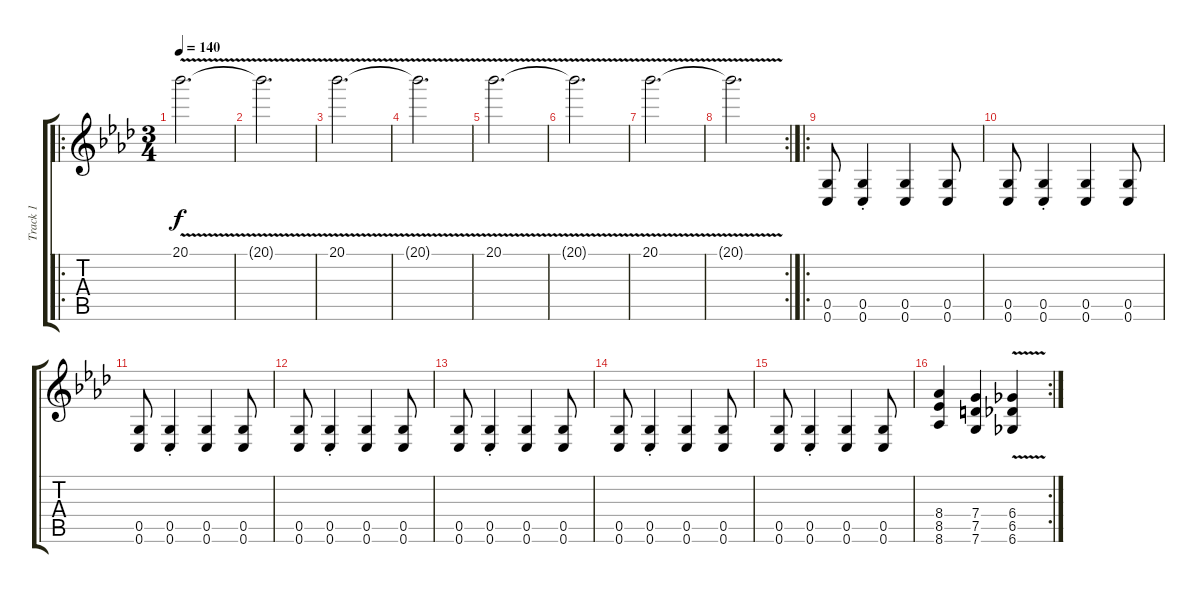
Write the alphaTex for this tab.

\track ("Track 1" "Track 1") {instrument distortionguitar}
\staff {score tabs}
\tuning (D4 A3 F3 C3 G2 C2) {hide}
\ro
\ts (3 4)
\tempo 140
\clef g2
\ks ab
20.1{v}.2{d dy f} |
20.1{t}.2{d} |
20.1{v}.2{d} |
20.1{t}.2{d} |
20.1{v}.2{d} |
20.1{t}.2{d} |
20.1{v}.2{d} |
\rc 2
20.1{t}.2{d} |
\ro
(0.5 0.6).8{volume 11 instrument distortionguitar} (0.5{st} 0.6{st}).4 (0.5 0.6).4 (0.5 0.6).8 |
(0.5 0.6).8 (0.5{st} 0.6{st}).4 (0.5 0.6).4 (0.5 0.6).8 |
(0.5 0.6).8 (0.5{st} 0.6{st}).4 (0.5 0.6).4 (0.5 0.6).8 |
(0.5 0.6).8 (0.5{st} 0.6{st}).4 (0.5 0.6).4 (0.5 0.6).8 |
(0.5 0.6).8 (0.5{st} 0.6{st}).4 (0.5 0.6).4 (0.5 0.6).8 |
(0.5 0.6).8 (0.5{st} 0.6{st}).4 (0.5 0.6).4 (0.5 0.6).8 |
(0.5 0.6).8 (0.5{st} 0.6{st}).4 (0.5 0.6).4 (0.5 0.6).8 |
\rc 2
(8.4 8.5 8.6).4 (7.4 7.5 7.6).4 (6.4{v} 6.5{v} 6.6{v}).4
